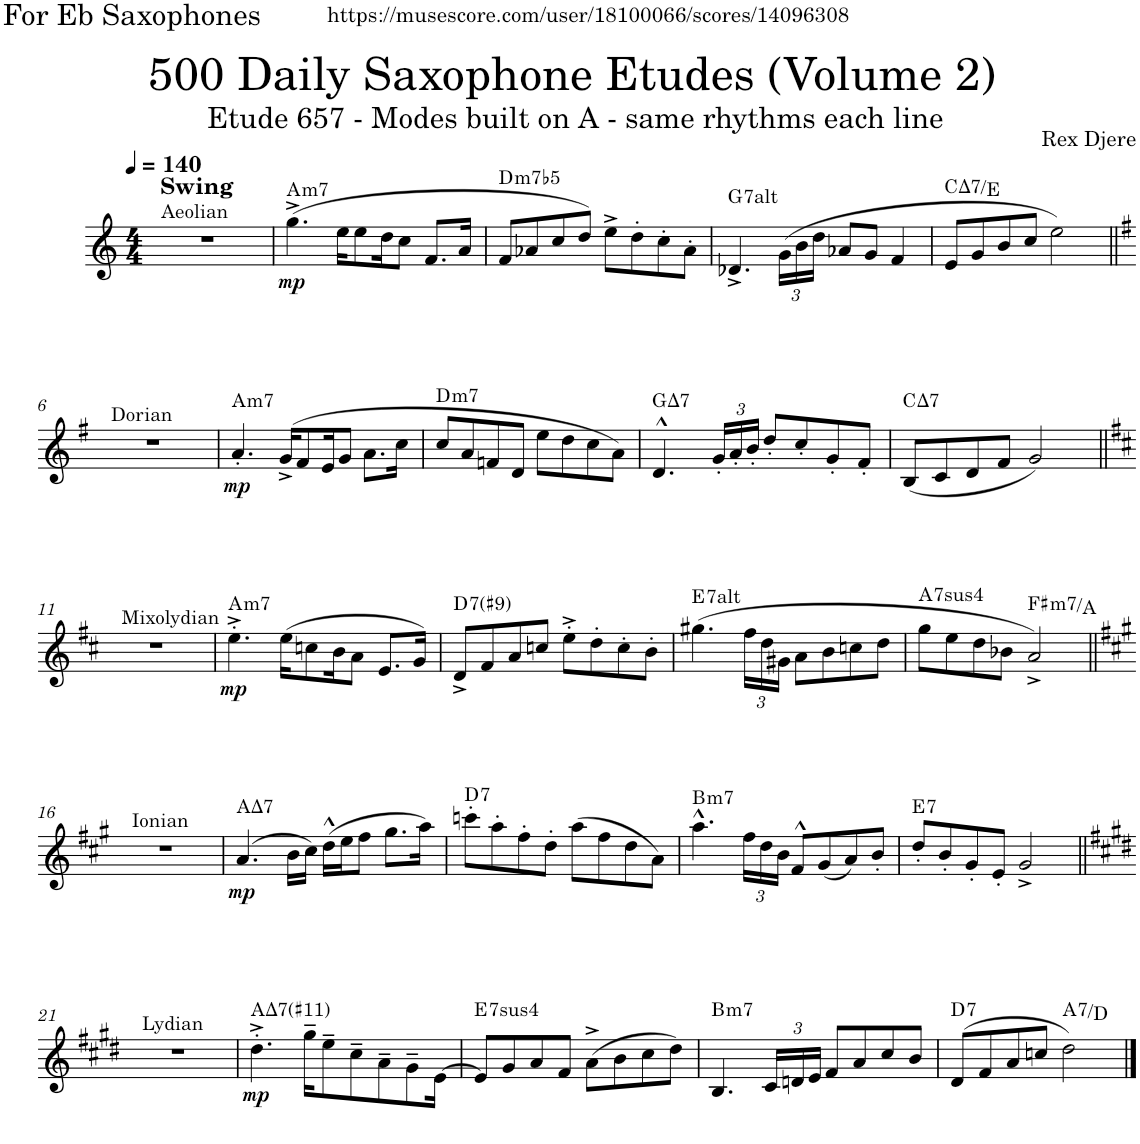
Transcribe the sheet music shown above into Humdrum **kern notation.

**kern	**dynam	**harte
*part1	*part1	*part1
*staff1	*staff1	*
*I"Alto Saxophone	*	*
*I'A. Sax.	*	*
*clefG2	*	*
*Trd5c9	*	*
*k[]	*	*
*M4/4	*	*
*MM140	*	*
=1	=1	=1
!LO:TX:a:t=Aeolian	!	!
!LO:TX:a:B:t=Swing	!	!
1r	.	.
=2	=2	=2
!	!LO:DY:b	!LO:H:kt=m7
(4.gg^\	mp	A:min7
16ee\KL	.	.
8ee\	.	.
16dd\K	.	.
8cc\J	.	.
8.f/L	.	.
16a/Jk	.	.
=3	=3	=3
!	!	!LO:H:kt=m7b5
8f/L	.	D:hdim7
8a-X/	.	.
8cc/	.	.
8dd/J)	.	.
8ee^\L	.	.
8dd'\	.	.
8cc'\	.	.
8a-'\J	.	.
=4	=4	=4
!	!	!LO:H:kt=7
4.d-X^/	.	G:(3,b5,#5,b7,b9,#9)
*Xbrackettup	*	*
(24g\LL	.	.
24b\	.	.
24dd\JJ	.	.
8a-X/L	.	.
8g/J	.	.
4f/	.	.
=5	=5	=5
!	!	!LO:H:kt=7
8e/L	.	C:maj7/3
8g/	.	.
8b/	.	.
8cc/J	.	.
2ee\)	.	.
!!LO:LB:g=z
=6||	=6||	=6||
*k[f#]	*	*
!LO:TX:a:t=Dorian	!	!
1r	.	.
=7	=7	=7
!	!LO:DY:b	!LO:H:kt=m7
4.a'/	mp	A:min7
(16g^/KL	.	.
8f#/	.	.
16e/K	.	.
8g/J	.	.
8.a\L	.	.
16cc\Jk	.	.
=8	=8	=8
!	!	!LO:H:kt=m7
8cc/L	.	D:min7
8a/	.	.
8fn/	.	.
8d/J	.	.
8ee\L	.	.
8dd\	.	.
8cc\	.	.
8a\J)	.	.
=9	=9	=9
!	!	!LO:H:kt=7
4.d^^/	.	G:maj7
24g'/LL	.	.
24a'/	.	.
24b'/JJ	.	.
8dd'/L	.	.
8cc'/	.	.
8g'/	.	.
8f#'/J	.	.
=10	=10	=10
!	!	!LO:H:kt=7
(8B/L	.	C:maj7
8c/	.	.
8d/	.	.
8f#/J	.	.
2g/)	.	.
!!LO:LB:g=z
=11||	=11||	=11||
*k[f#c#]	*	*
!LO:TX:a:t=Mixolydian	!	!
1r	.	.
=12	=12	=12
!	!LO:DY:b	!LO:H:kt=m7
4.ee^'\	mp	A:min7
(16ee\KL	.	.
8ccn\	.	.
16b\K	.	.
8a\J	.	.
8.e/L	.	.
16g/Jk)	.	.
=13	=13	=13
!	!	!LO:H:kt=7
8d^/L	.	D:7(#9)
8f#/	.	.
8a/	.	.
8ccn/J	.	.
8ee'^\L	.	.
8dd'\	.	.
8cc'\	.	.
8b'\J	.	.
=14	=14	=14
!	!	!LO:H:kt=7
(4.gg#X\	.	E:(3,b5,#5,b7,b9,#9)
24ff#\LL	.	.
24dd\	.	.
24g#X\JJ	.	.
8a\L	.	.
8b\	.	.
8ccn\	.	.
8dd\J	.	.
=15	=15	=15
!	!	!LO:H:kt=74
8gg\L	.	A:sus4(7)
8ee\	.	.
8dd\	.	.
8b-X\J	.	.
!	!	!LO:H:kt=m7
2a^/)	.	F#:min7/b3
!!LO:LB:g=z
=16||	=16||	=16||
*k[f#c#g#]	*	*
!LO:TX:a:t=Ionian	!	!
1r	.	.
=17	=17	=17
!	!LO:DY:b	!LO:H:kt=7
(4.a/	mp	A:maj7
16b\LL	.	.
16cc#\JJ)	.	.
(16dd^^\LL	.	.
16ee\J	.	.
8ff#\J	.	.
8.gg#\L	.	.
16aa\Jk)	.	.
=18	=18	=18
!	!	!LO:H:kt=7
8cccn'\L	.	D:7
8aa'\	.	.
8ff#'\	.	.
8dd'\J	.	.
(8aa\L	.	.
8ff#\	.	.
8dd\	.	.
8a\J)	.	.
=19	=19	=19
!	!	!LO:H:kt=m7
4.aa^^\	.	B:min7
24ff#\LL	.	.
24dd\	.	.
24b\JJ	.	.
8f#^^/L	.	.
(8g#/	.	.
8a/)	.	.
8b'/J	.	.
=20	=20	=20
!	!	!LO:H:kt=7
8dd'/L	.	E:7
8b'/	.	.
8g#'/	.	.
8e'/J	.	.
2g#^/	.	.
!!LO:LB:g=z
=21||	=21||	=21||
*k[f#c#g#d#]	*	*
!LO:TX:a:t=Lydian	!	!
1r	.	.
=22	=22	=22
!	!LO:DY:b	!LO:H:kt=7
4.dd#'^\	mp	A:maj7(#11)
16gg#~\KL	.	.
8ee~\	.	.
8cc#~\	.	.
8a~\	.	.
8g#~\	.	.
[16e\Jk	.	.
=23	=23	=23
!	!	!LO:H:kt=74
8e/L]	.	E:sus4(7)
8g#/	.	.
8a/	.	.
8f#/J	.	.
(8a^\L	.	.
8b\	.	.
8cc#\	.	.
8dd#\J)	.	.
=24	=24	=24
!	!	!LO:H:kt=m7
4.B/	.	B:min7
24c#/LL	.	.
24dn/	.	.
24e/JJ	.	.
8f#/L	.	.
8a/	.	.
8cc#/	.	.
8b/J	.	.
=25	=25	=25
!	!	!LO:H:kt=7
(8d#/L	.	D:7
8f#/	.	.
8a/	.	.
8ccn/J	.	.
!	!	!LO:H:kt=7
2dd#\)	.	A:7/4
==	==	==
*-	*-	*-
